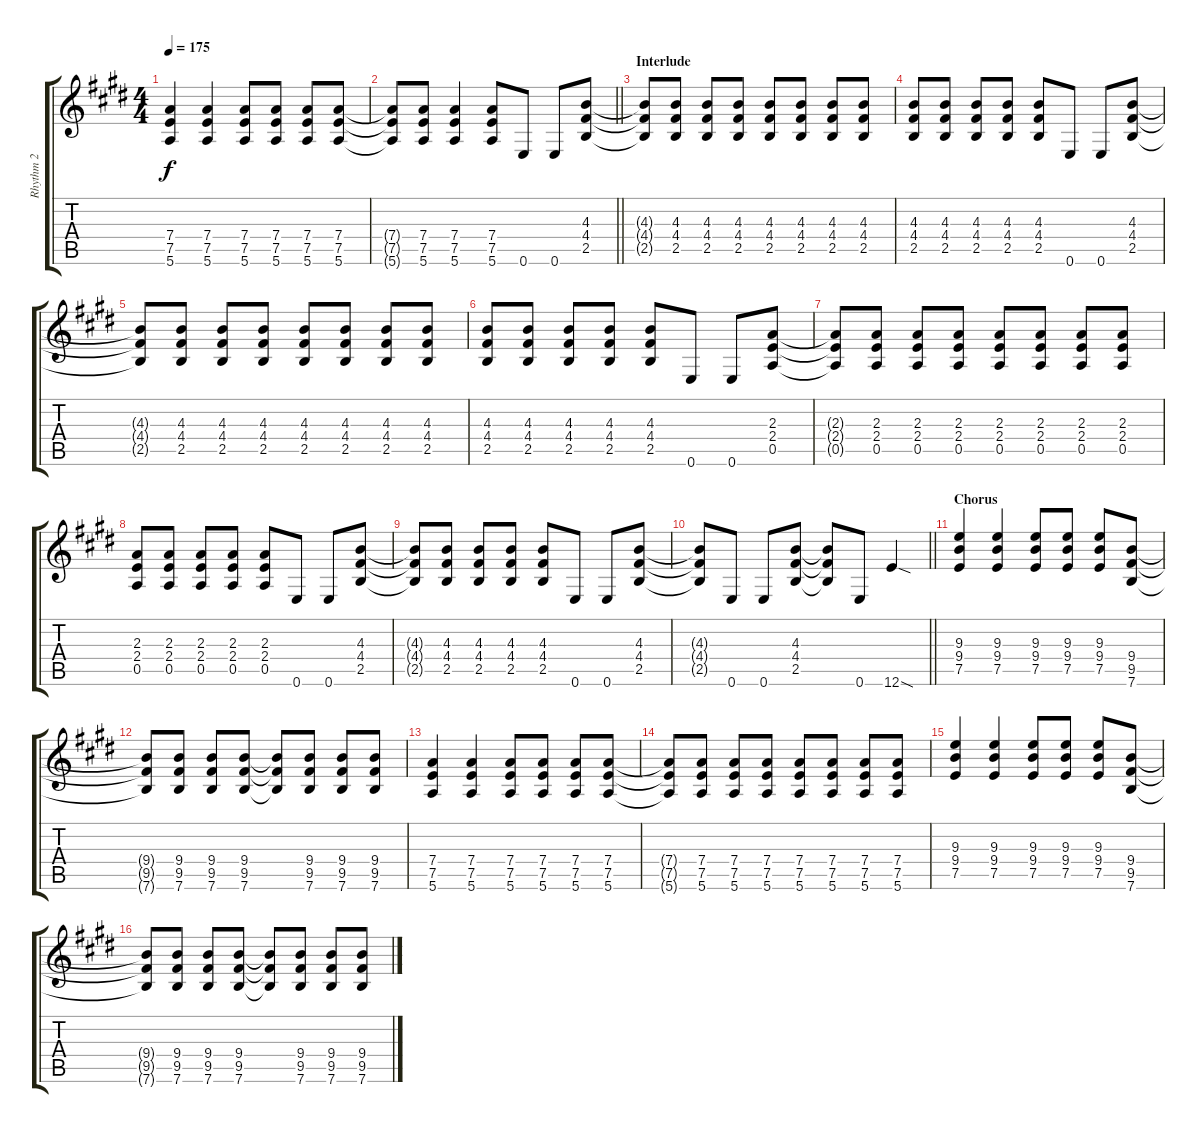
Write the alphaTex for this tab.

\track ("Rhythm 2" "Rhythm 2") {instrument overdrivenguitar}
\staff {score tabs}
\tuning (E4 B3 G3 D3 A2 E2) {hide}
\ts (4 4)
\tempo 175
\clef g2
\ks e
(7.4 7.5 5.6).4{dy f} (7.4 7.5 5.6).4 (7.4 7.5 5.6).8 (7.4 7.5 5.6).8 (7.4 7.5 5.6).8 (7.4 7.5 5.6).8 |
\barLineRight lightlight
(7.4{t} 7.5{t} 5.6{t}).8 (7.4 7.5 5.6).8 (7.4 7.5 5.6).4 (7.4 7.5 5.6).8 0.6.8 0.6.8 (4.3 4.4 2.5).8 |
\section ("" "Interlude")
(4.3{t} 4.4{t} 2.5{t}).8 (4.3 4.4 2.5).8 (4.3 4.4 2.5).8 (4.3 4.4 2.5).8 (4.3 4.4 2.5).8 (4.3 4.4 2.5).8 (4.3 4.4 2.5).8 (4.3 4.4 2.5).8 |
(4.3 4.4 2.5).8 (4.3 4.4 2.5).8 (4.3 4.4 2.5).8 (4.3 4.4 2.5).8 (4.3 4.4 2.5).8 0.6.8 0.6.8 (4.3 4.4 2.5).8 |
(4.3{t} 4.4{t} 2.5{t}).8 (4.3 4.4 2.5).8 (4.3 4.4 2.5).8 (4.3 4.4 2.5).8 (4.3 4.4 2.5).8 (4.3 4.4 2.5).8 (4.3 4.4 2.5).8 (4.3 4.4 2.5).8 |
(4.3 4.4 2.5).8 (4.3 4.4 2.5).8 (4.3 4.4 2.5).8 (4.3 4.4 2.5).8 (4.3 4.4 2.5).8 0.6.8 0.6.8 (2.3 2.4 0.5).8 |
(2.3{t} 2.4{t} 0.5{t}).8 (2.3 2.4 0.5).8 (2.3 2.4 0.5).8 (2.3 2.4 0.5).8 (2.3 2.4 0.5).8 (2.3 2.4 0.5).8 (2.3 2.4 0.5).8 (2.3 2.4 0.5).8 |
(2.3 2.4 0.5).8 (2.3 2.4 0.5).8 (2.3 2.4 0.5).8 (2.3 2.4 0.5).8 (2.3 2.4 0.5).8 0.6.8 0.6.8 (4.3 4.4 2.5).8 |
(4.3{t} 4.4{t} 2.5{t}).8 (4.3 4.4 2.5).8 (4.3 4.4 2.5).8 (4.3 4.4 2.5).8 (4.3 4.4 2.5).8 0.6.8 0.6.8 (4.3 4.4 2.5).8 |
\barLineRight lightlight
(4.3{t} 4.4{t} 2.5{t}).8 0.6.8 0.6.8 (4.3 4.4 2.5).8 (4.3{t} 4.4{t} 2.5{t}).8 0.6.8 12.6{sod}.4 |
\section ("" "Chorus")
(9.3 9.4 7.5).4 (9.3 9.4 7.5).4 (9.3 9.4 7.5).8 (9.3 9.4 7.5).8 (9.3 9.4 7.5).8 (9.4 9.5 7.6).8 |
(9.4{t} 9.5{t} 7.6{t}).8 (9.4 9.5 7.6).8 (9.4 9.5 7.6).8 (9.4 9.5 7.6).8 (9.4{t} 9.5{t} 7.6{t}).8 (9.4 9.5 7.6).8 (9.4 9.5 7.6).8 (9.4 9.5 7.6).8 |
(7.4 7.5 5.6).4 (7.4 7.5 5.6).4 (7.4 7.5 5.6).8 (7.4 7.5 5.6).8 (7.4 7.5 5.6).8 (7.4 7.5 5.6).8 |
(7.4{t} 7.5{t} 5.6{t}).8 (7.4 7.5 5.6).8 (7.4 7.5 5.6).8 (7.4 7.5 5.6).8 (7.4 7.5 5.6).8 (7.4 7.5 5.6).8 (7.4 7.5 5.6).8 (7.4 7.5 5.6).8 |
(9.3 9.4 7.5).4 (9.3 9.4 7.5).4 (9.3 9.4 7.5).8 (9.3 9.4 7.5).8 (9.3 9.4 7.5).8 (9.4 9.5 7.6).8 |
(9.4{t} 9.5{t} 7.6{t}).8 (9.4 9.5 7.6).8 (9.4 9.5 7.6).8 (9.4 9.5 7.6).8 (9.4{t} 9.5{t} 7.6{t}).8 (9.4 9.5 7.6).8 (9.4 9.5 7.6).8 (9.4 9.5 7.6).8
